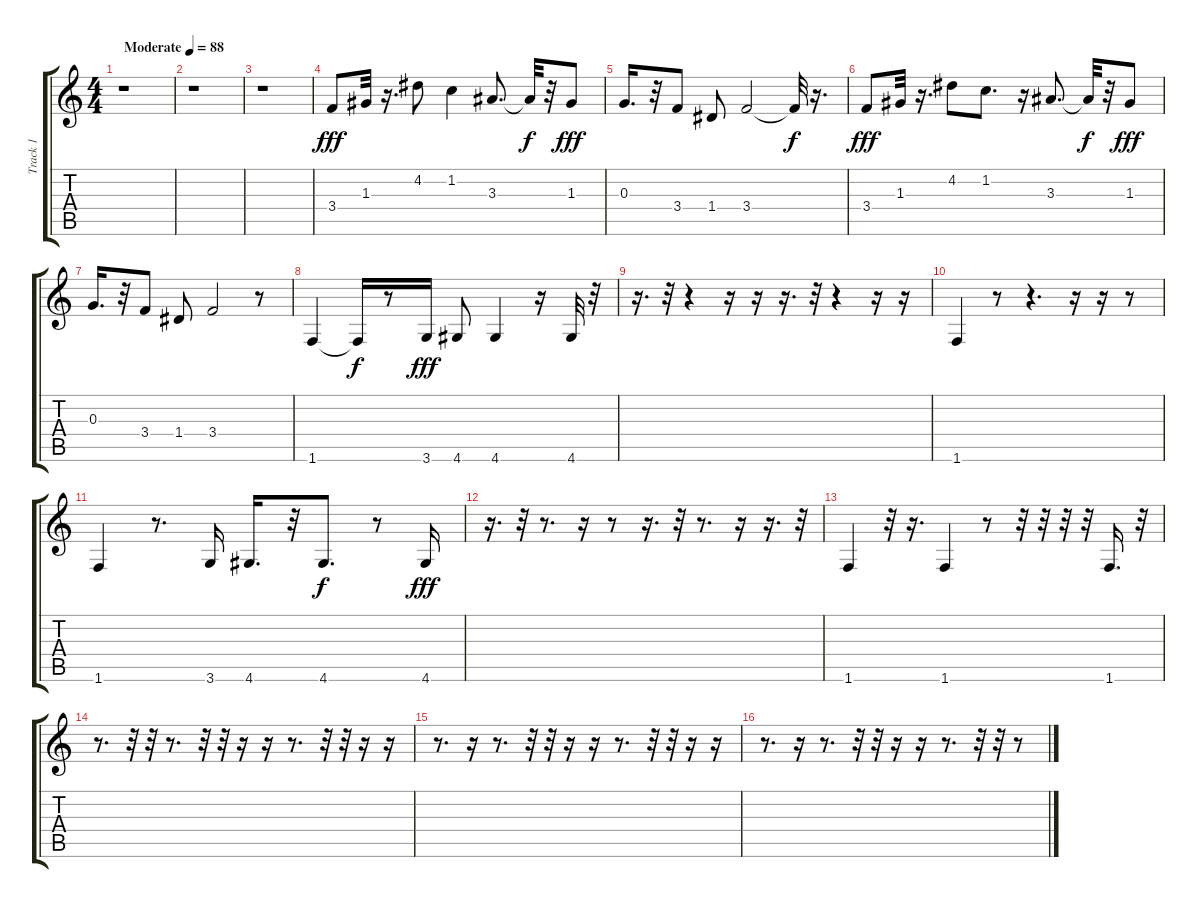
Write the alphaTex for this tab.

\track ("Track 1" "Track 1") {instrument electricbassfinger}
\staff {score tabs}
\tuning (E4 B3 G3 D3 A2 E2) {hide}
\ts (4 4)
\tempo (88 "Moderate")
\clef g2
\ks c
r.1{dy fff instrument electricbassfinger} |
r.1 |
r.1 |
3.4.8{balance 10} 1.3.32 r.16{d} 4.2.8 1.2.4 3.3.8{d} 3.3{t}.32{dy f} r.32 1.3.8{dy fff} |
0.3.16{d} r.32 3.4.8 1.4.8 3.4.2 3.4{t}.32{dy f} r.16{d} |
3.4.8{dy fff} 1.3.32 r.16{d} 4.2.8 1.2.8{d} r.16 3.3.8{d} 3.3{t}.32{dy f} r.32 1.3.8{dy fff} |
0.3.16{d} r.32 3.4.8 1.4.8 3.4.2 r.8 |
1.6.4 1.6{t}.16{dy f} r.8 3.6.16{dy fff} 4.6.8 4.6.4 r.16 4.6.32 r.32 |
r.16{d} r.32 r.4 r.16 r.16 r.16{d} r.32 r.4 r.16 r.16 |
1.6.4 r.8 r.4{d} r.16 r.16 r.8 |
1.6.4 r.8{d} 3.6.16 4.6.16{d} r.32 4.6.8{d dy f} r.8 4.6.16{dy fff} |
r.16{d} r.32 r.8{d} r.16 r.8 r.16{d} r.32 r.8{d} r.16 r.16{d} r.32 |
1.6.4 r.32 r.16{d} 1.6.4 r.8 r.32 r.32 r.32 r.32 1.6.16{d} r.32 |
r.8{d} r.32 r.32 r.8{d} r.32 r.32 r.16 r.16 r.8{d} r.32 r.32 r.16 r.16 |
r.8{d} r.16 r.8{d} r.32 r.32 r.16 r.16 r.8{d} r.32 r.32 r.16 r.16 |
r.8{d} r.16 r.8{d} r.32 r.32 r.16 r.16 r.8{d} r.32 r.32 r.8
